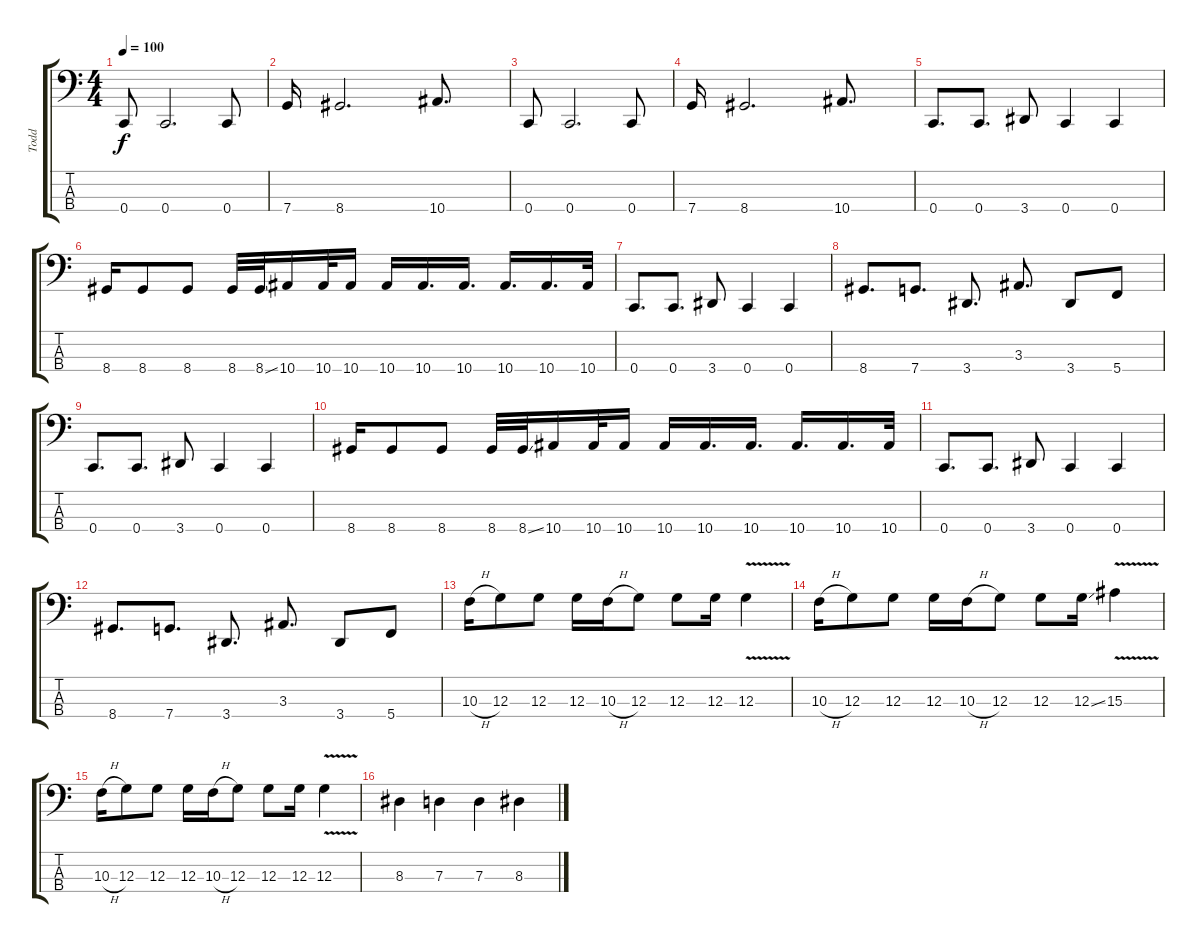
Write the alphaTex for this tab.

\track ("Todd" "Todd") {instrument electricbassfinger}
\staff {score tabs}
\tuning (G2 C2 G1 C1) {hide}
\ts (4 4)
\tempo 100
\clef f4
\ks c
0.4.8{dy f} 0.4.2{d} 0.4.8 |
7.4.16 8.4.2{d} 10.4.8{d} |
0.4.8 0.4.2{d} 0.4.8 |
7.4.16 8.4.2{d} 10.4.8{d} |
0.4.8{d} 0.4.8{d} 3.4.8 0.4.4 0.4.4 |
8.4.16 8.4.8 8.4.8 8.4.32 8.4{ss}.32 10.4.16 10.4.32 10.4.16 10.4.16 10.4.16{d} 10.4.16{d} 10.4.16{d} 10.4.16{d} 10.4.32 |
0.4.8{d} 0.4.8{d} 3.4.8 0.4.4 0.4.4 |
8.4.8{d} 7.4.8{d} 3.4.8{d} 3.3.8{d} 3.4.8 5.4.8 |
0.4.8{d} 0.4.8{d} 3.4.8 0.4.4 0.4.4 |
8.4.16 8.4.8 8.4.8 8.4.32 8.4{ss}.32 10.4.16 10.4.32 10.4.16 10.4.16 10.4.16{d} 10.4.16{d} 10.4.16{d} 10.4.16{d} 10.4.32 |
0.4.8{d} 0.4.8{d} 3.4.8 0.4.4 0.4.4 |
8.4.8{d} 7.4.8{d} 3.4.8{d} 3.3.8{d} 3.4.8 5.4.8 |
10.3{h}.16 12.3.8 12.3.8 12.3.16 10.3{h}.16 12.3.8 12.3.8 12.3.16 12.3{v}.4 |
10.3{h}.16 12.3.8 12.3.8 12.3.16 10.3{h}.16 12.3.8 12.3.8 12.3{ss}.16 15.3{v}.4 |
10.3{h}.16 12.3.8 12.3.8 12.3.16 10.3{h}.16 12.3.8 12.3.8 12.3.16 12.3{v}.4 |
8.3.4 7.3.4 7.3.4 8.3.4
